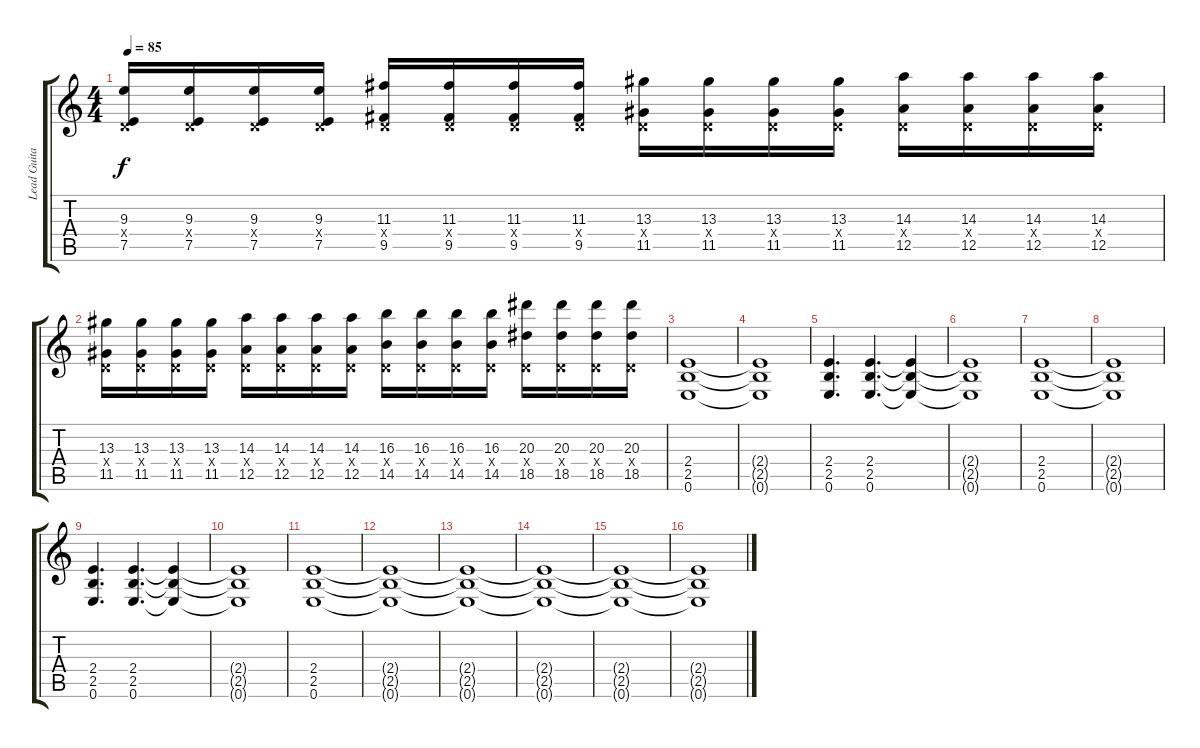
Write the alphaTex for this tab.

\track ("Lead Guitar" "Lead Guita") {instrument electricguitarclean}
\staff {score tabs}
\tuning (E4 B3 G3 D3 A2 E2) {hide}
\ts (4 4)
\tempo 85
\clef g2
\ks c
(9.3 0.4{x} 7.5).16{dy f} (9.3 0.4{x} 7.5).16 (9.3 0.4{x} 7.5).16 (9.3 0.4{x} 7.5).16 (11.3 0.4{x} 9.5).16 (11.3 0.4{x} 9.5).16 (11.3 0.4{x} 9.5).16 (11.3 0.4{x} 9.5).16 (13.3 0.4{x} 11.5).16 (13.3 0.4{x} 11.5).16 (13.3 0.4{x} 11.5).16 (13.3 0.4{x} 11.5).16 (14.3 0.4{x} 12.5).16 (14.3 0.4{x} 12.5).16 (14.3 0.4{x} 12.5).16 (14.3 0.4{x} 12.5).16 |
(13.3 0.4{x} 11.5).16 (13.3 0.4{x} 11.5).16 (13.3 0.4{x} 11.5).16 (13.3 0.4{x} 11.5).16 (14.3 0.4{x} 12.5).16 (14.3 0.4{x} 12.5).16 (14.3 0.4{x} 12.5).16 (14.3 0.4{x} 12.5).16 (16.3 0.4{x} 14.5).16 (16.3 0.4{x} 14.5).16 (16.3 0.4{x} 14.5).16 (16.3 0.4{x} 14.5).16 (20.3 0.4{x} 18.5).16 (20.3 0.4{x} 18.5).16 (20.3 0.4{x} 18.5).16 (20.3 0.4{x} 18.5).16 |
(2.4 2.5 0.6).1 |
(2.4{t} 2.5{t} 0.6{t}).1 |
(2.4 2.5 0.6).4{d} (2.4 2.5 0.6).4{d} (2.4{t} 2.5{t} 0.6{t}).4 |
(2.4{t} 2.5{t} 0.6{t}).1 |
(2.4 2.5 0.6).1 |
(2.4{t} 2.5{t} 0.6{t}).1 |
(2.4 2.5 0.6).4{d} (2.4 2.5 0.6).4{d} (2.4{t} 2.5{t} 0.6{t}).4 |
(2.4{t} 2.5{t} 0.6{t}).1 |
(2.4 2.5 0.6).1 |
(2.4{t} 2.5{t} 0.6{t}).1 |
(2.4{t} 2.5{t} 0.6{t}).1 |
(2.4{t} 2.5{t} 0.6{t}).1 |
(2.4{t} 2.5{t} 0.6{t}).1 |
(2.4{t} 2.5{t} 0.6{t}).1
